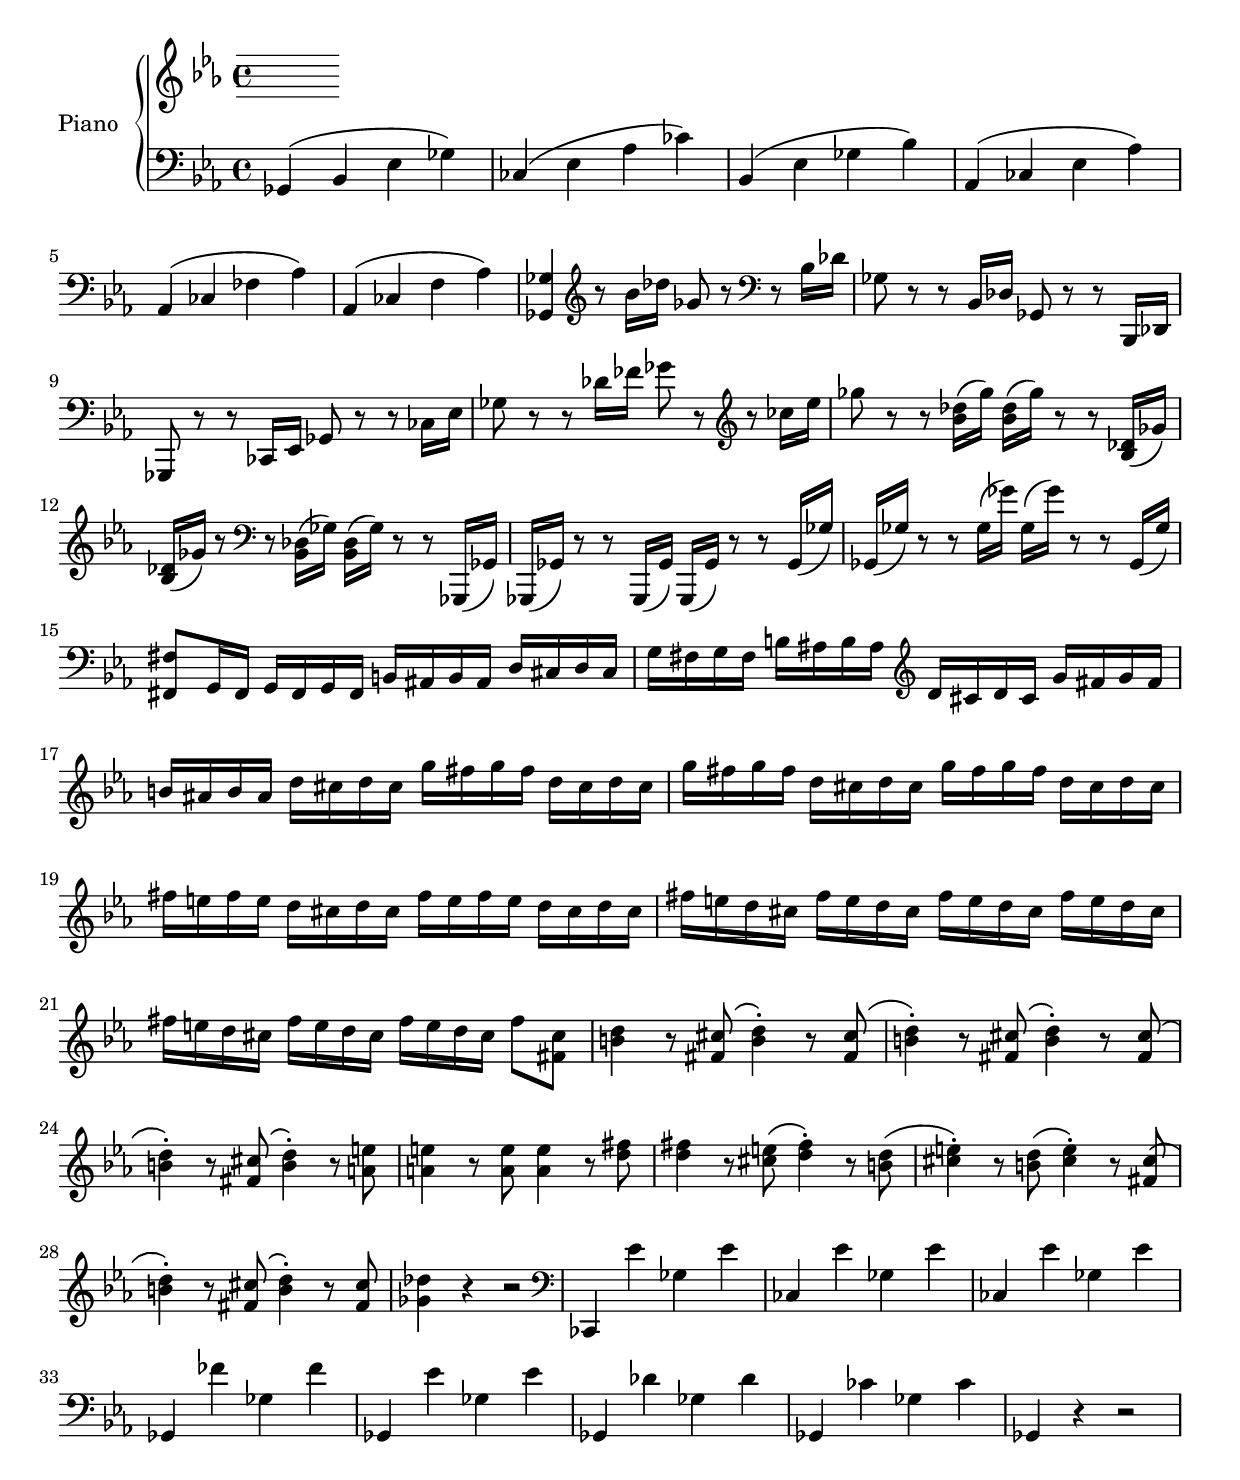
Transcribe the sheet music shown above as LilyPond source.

\version "2.20.0"

global = {
  \key ees \major
  \time 4/4
}

%\include "Piano 0-1.ly"
%\include "Piano 98-120.ly"

right = \relative c' {
  \global
%  \right_Zero_One
%  \right_NinetyEight_OneHundredTwenty
  % 121
  % 122
  % 123
  % 124
  % 125
  % 126
  % 127
  % 128
  % 129
  % 130
  % 131
  % 132
  % 133
  % 134
  % 135
  % 136
  % 137
  % 138
  % 139
  % 140
  % 141
  % 142
  % 143
  % 144
  % 145
  % 146
  % 147
  % 148
  % 149
  % 150
  % 151
  % 152
  % 153
  % 154
  % 155
  % 156
  % 157
}
  
left = \relative c {
  \global
%  \left_Zero_One
%  \left_NinetyEight_OneHundredTwenty
  % 121
  ges4 \(bes ees ges\) |
  % 122
  ces,4 \(ees aes ces\) |
  % 123
  bes,4 \(ees ges bes\) |
  % 124
  aes,4 \(ces ees aes\) |
  % 125
  aes,4 \(ces fes aes\) |
  % 126
  aes,4 \(ces f aes\) |
  % 127
  <ges, ges'>4 \clef treble r8 bes''16 des ges,8 r8 \clef bass r8 bes,16 des |
  % 128
  ges,8 r8 r8 bes,16 des ges,8 r8 r8 bes,16 des |
  % 129
  ges,8 r8 r8 ces16 ees ges8 r8 r8 ces16 ees |
  % 130
  ges8 r8 r8 des'16 fes ges8 r8 \clef treble r8 ces16 ees |
  % 131
  ges8 r8 r8 <bes, des>16 \(ges'\) <bes, des>16 \(ges'\) r8 r8 <bes,, des>16 \(ges'\) |
  % 132
  <bes, des>16 \(ges'\) r8 \clef bass r8 <bes,, des>16 \(ges'\) <bes, des>16 \(ges'\) r8 r8 ges,,16 \(ges'\) |
  % 133
  ges, \(ges'\) r8 r8 ges,16 \(ges'\) ges, \(ges'\) r8 r8 ges16 \(ges'\) |
  % 134
  ges,16 \(ges'\) r8 r8 ges16 \(ges'\) ges,16 \(ges'\) r8 r8 ges,,16 \(ges'\) |
  % 135
  <fis, fis'>8 g16 fis g fis g fis b ais b ais d cis d cis |
  % 136
  g'16 fis g fis b ais b ais \clef treble d cis d cis g' fis g fis |
  % 137
  b ais b ais d cis d cis g' fis g fis d cis d cis |
  % 138
  g' fis g fis d cis d cis g' fis g fis d cis d cis |
  % 139
  fis e fis e d cis d cis fis e fis e d cis d cis |
  % 140
  fis e d cis fis e d cis fis e d cis fis e d cis |
  % 141
  fis e d cis fis e d cis fis e d cis fis8 <fis, cis'>8 |
  % 142
  <b d>4 r8 <fis cis'>8 \(<b d>4-.\) r8 <fis cis'>\( |
  % 143
  <b d>4-.\) r8 <fis cis'>8 \(<b d>4-.\) r8 <fis cis'>\( |
  % 144
  <b d>4-.\) r8 <fis cis'>8\(<b d>4-.\) r8 <a e'>8 |
  % 145
  <a e'>4 r8 <a e'>8 <a e'>4 r8 <d fis>8 |
  % 146
  <d fis>4 r8 <cis e> \(<d fis>4-.\) r8 <b d> \( |
  % 147
  <cis e>4-.\) r8 <b d>8 \(<cis e>4-.\) r8 <fis, cis'>8 \( |
  % 148
  <b d>4-.\) r8 <fis cis'>8 \(<b d>4-.\) r8 <fis cis'>8 |
  % 149
  <ges des'>4 r4 r2 \clef bass |
  % 150
  ces,,,4 ees''4 ges, ees' |
  % 151
  ces,4 ees' ges, ees' |
  % 152
  ces,4 ees' ges, ees' |
  % 153
  ges,,4 fes'' ges, fes' |
  % 154
  ges,,4 ees'' ges, ees' |
  % 155
  ges,,4 des'' ges, des' |
  % 156
  ges,,4 ces' ges ces |
  % 157
  ges,4 r4 r2
}

\score {
  \new PianoStaff \with {
    instrumentName = "Piano"
  } <<
    \new Staff = "right" \with {
      midiInstrument = "acoustic grand"
    } \right
    \new Staff = "left" \with {
      midiInstrument = "acoustic grand"
    } { \clef bass \left }
  >>
  \layout { 
    \context {
      \PianoStaff
    }
  }
  \midi {
    \tempo 4=100
  }
}
